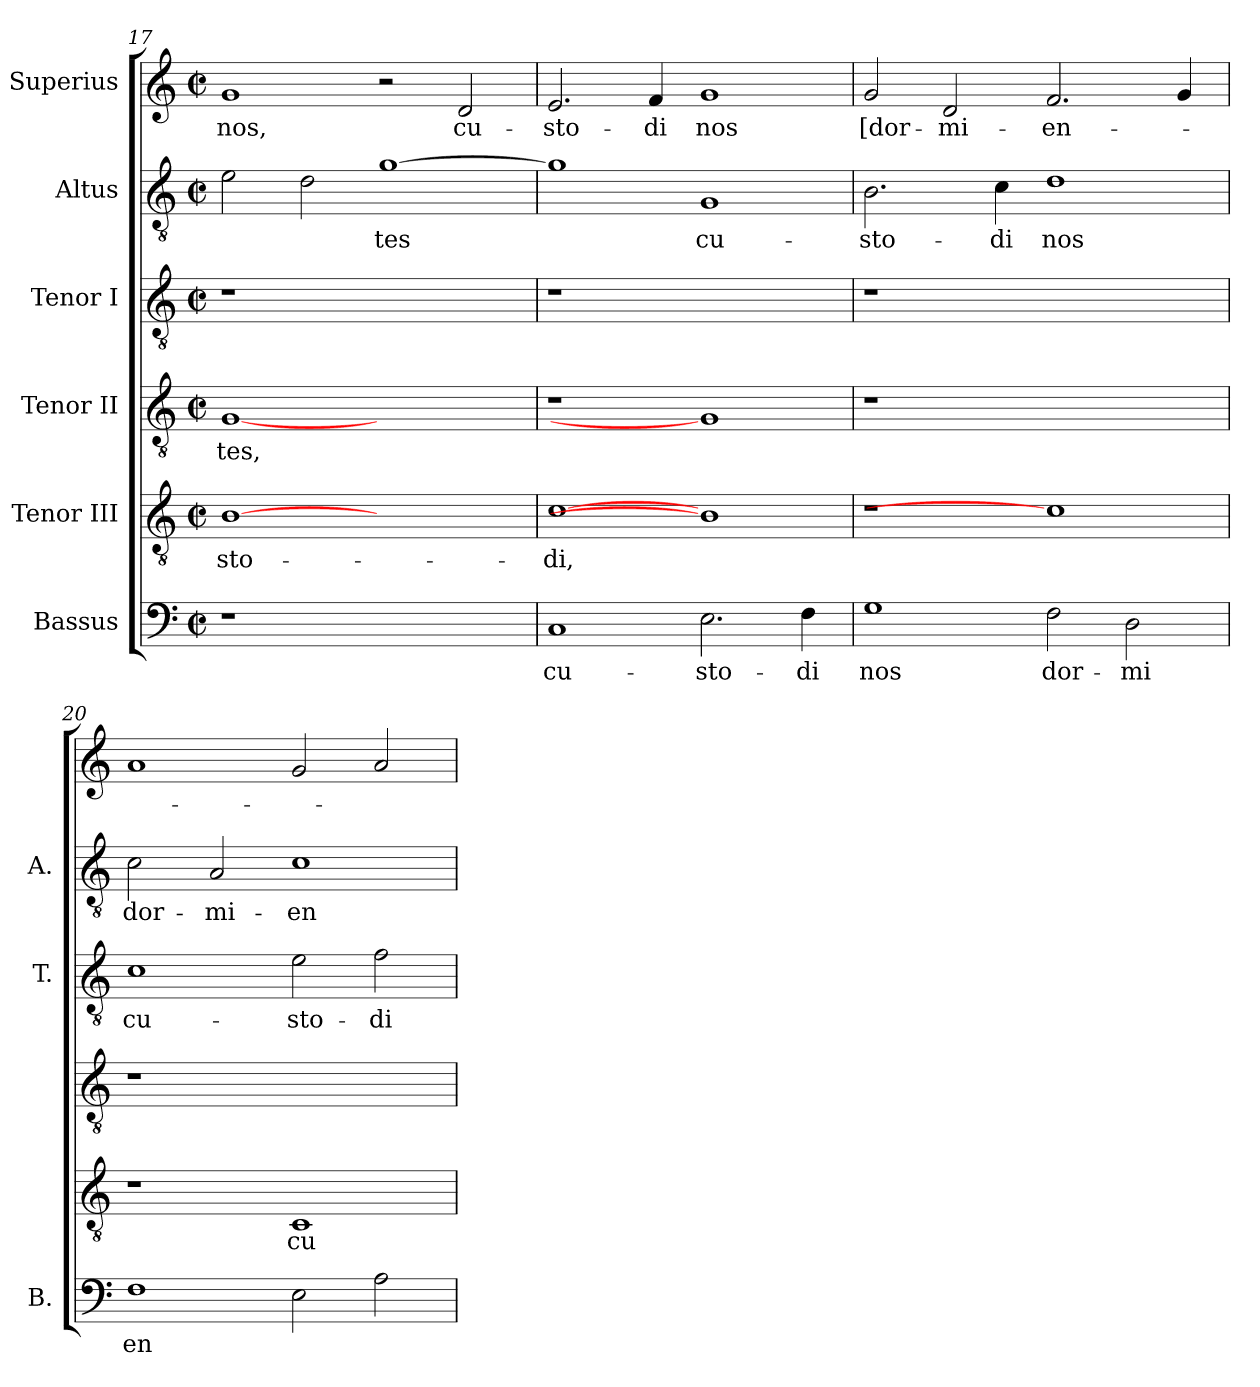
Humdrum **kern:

**kern	**text	**kern	**text	**kern	**text	**kern	**text	**kern	**text	**kern	**text
*part6	*part6	*part5	*part5	*part4	*part4	*part3	*part3	*part2	*part2	*part1	*part1
*staff6	*staff6	*staff5	*staff5	*staff4	*staff4	*staff3	*staff3	*staff2	*staff2	*staff1	*staff1
*I"Bassus	*	*I"Tenor III	*	*I"Tenor II	*	*I"Tenor I	*	*I"Altus	*	*I"Superius	*
*I'B.	*	*	*	*	*	*I'T.	*	*I'A.	*	*	*
!!LO:LB:g=z
*clefF4	*	*clefGv2	*	*clefGv2	*	*clefGv2	*	*clefGv2	*	*clefG2	*
*	*	*ITrd7c12	*	*ITrd7c12	*	*ITrd7c12	*	*ITrd7c12	*	*	*
*k[]	*	*k[]	*	*k[]	*	*k[]	*	*k[]	*	*k[]	*
*C:	*	*C:	*	*C:	*	*C:	*	*C:	*	*C:	*
*M2/2	*	*M2/2	*	*M2/2	*	*M2/2	*	*M2/2	*	*M2/2	*
*met(c|)	*	*met(c|)	*	*met(c|)	*	*met(c|)	*	*met(c|)	*	*met(c|)	*
=17	=17	=17	=17	=17	=17	=17	=17	=17	=17	=17	=17
!LO:N:vis=1	!	!	!	!	!	!	!	!	!	!	!
!	!	!	!LO:LY:b:color=#000000	!	!	!	!	!	!	!	!
!	!	!	!	!	!LO:LY:b:color=#000000	!LO:N:vis=1	!	!	!	!	!
!	!	!	!	!	!	!	!	!	!	!	!LO:LY:b:color=#000000
1r	.	[1BBi	-sto-	[1GGi	-tes,	1r	.	2Ei\	.	1gi	nos,
.	.	.	.	.	.	.	.	2Di\	.	.	.
!	!	!	!	!	!	!	!	!	!LO:LY:b:color=#000000	!	!
1ryy	.	1ryy	.	1ryy	.	1ryy	.	[>1Gi	-tes	2r	.
!	!	!	!	!	!	!	!	!	!	!	!LO:LY:b:color=#000000
.	.	.	.	.	.	.	.	.	.	2di/	cu-
=18	=18	=18	=18	=18	=18	=18	=18	=18	=18	=18	=18
!	!LO:LY:b:color=#000000	!	!	!	!	!	!	!	!	!	!
!	!	!	!LO:LY:b:color=#000000	!LO:N:vis=1	!	!LO:N:vis=1	!	!	!	!	!
!	!	!	!	!	!	!	!	!	!	!	!LO:LY:b:color=#000000
1Ci	cu-	[1Ci	-di,	1r	.	1r	.	1Gi]	.	2.ei/	-sto-
!	!	!	!	!	!	!	!	!	!	!	!LO:LY:b:color=#000000
.	.	.	.	.	.	.	.	.	.	4fi/	-di
!	!LO:LY:b:color=#000000	!	!	!	!	!	!	!	!	!	!
!	!	!	!	!	!	!	!	!	!LO:LY:b:color=#000000	!	!
!	!	!	!	!	!	!	!	!	!	!	!LO:LY:b:color=#000000
2.Ei\	-sto-	1BBi]	.	1GGi]	.	1ryy	.	1GGi	cu-	1gi	nos
!	!LO:LY:b:color=#000000	!	!	!	!	!	!	!	!	!	!
4Fi\	-di	.	.	.	.	.	.	.	.	.	.
=19	=19	=19	=19	=19	=19	=19	=19	=19	=19	=19	=19
!	!LO:LY:b:color=#000000	!LO:N:vis=1	!	!LO:N:vis=1	!	!LO:N:vis=1	!	!	!	!	!
!	!	!	!	!	!	!	!	!	!LO:LY:b:color=#000000	!	!
!	!	!	!	!	!	!	!	!	!	!	!LO:LY:b:color=#000000
1Gi	nos	1r	.	1r	.	1r	.	2.BBi\	-sto-	2gi/	[dor-
!	!	!	!	!	!	!	!	!	!	!	!LO:LY:b:color=#000000
.	.	.	.	.	.	.	.	.	.	2di/	-mi-
!	!	!	!	!	!	!	!	!	!LO:LY:b:color=#000000	!	!
.	.	.	.	.	.	.	.	4Ci\	-di	.	.
!	!LO:LY:b:color=#000000	!	!	!	!	!	!	!	!	!	!
!	!	!	!	!	!	!	!	!	!LO:LY:b:color=#000000	!	!
!	!	!	!	!	!	!	!	!	!	!	!LO:LY:b:color=#000000
2Fi\	dor-	1Ci]	.	1ryy	.	1ryy	.	1Di	nos	2.fi/	-en-
!	!LO:LY:b:color=#000000	!	!	!	!	!	!	!	!	!	!
2Di\	-mi	.	.	.	.	.	.	.	.	.	.
.	.	.	.	.	.	.	.	.	.	4gi/	.
=20	=20	=20	=20	=20	=20	=20	=20	=20	=20	=20	=20
!	!LO:LY:b:color=#000000	!	!	!LO:N:vis=1	!	!	!	!	!	!	!
!	!	!	!	!	!	!	!LO:LY:b:color=#000000	!	!	!	!
!	!	!	!	!	!	!	!	!	!LO:LY:b:color=#000000	!	!
1Fi	en	1r	.	1r	.	1Ci	cu-	2Ci\	dor-	1ai	.
!	!	!	!	!	!	!	!	!	!LO:LY:b:color=#000000	!	!
.	.	.	.	.	.	.	.	2AAi/	-mi-	.	.
!	!	!	!LO:LY:b:color=#000000	!	!	!	!	!	!	!	!
!	!	!	!	!	!	!	!LO:LY:b:color=#000000	!	!	!	!
!	!	!	!	!	!	!	!	!	!LO:LY:b:color=#000000	!	!
2Ei\	.	1CCi	cu-	1ryy	.	2Ei\	-sto-	1Ci	-en-	2gi/	.
!	!	!	!	!	!	!	!LO:LY:b:color=#000000	!	!	!	!
2Ai\	.	.	.	.	.	2Fi\	-di	.	.	2ai/	.
=	=	=	=	=	=	=	=	=	=	=	=
*-	*-	*-	*-	*-	*-	*-	*-	*-	*-	*-	*-
